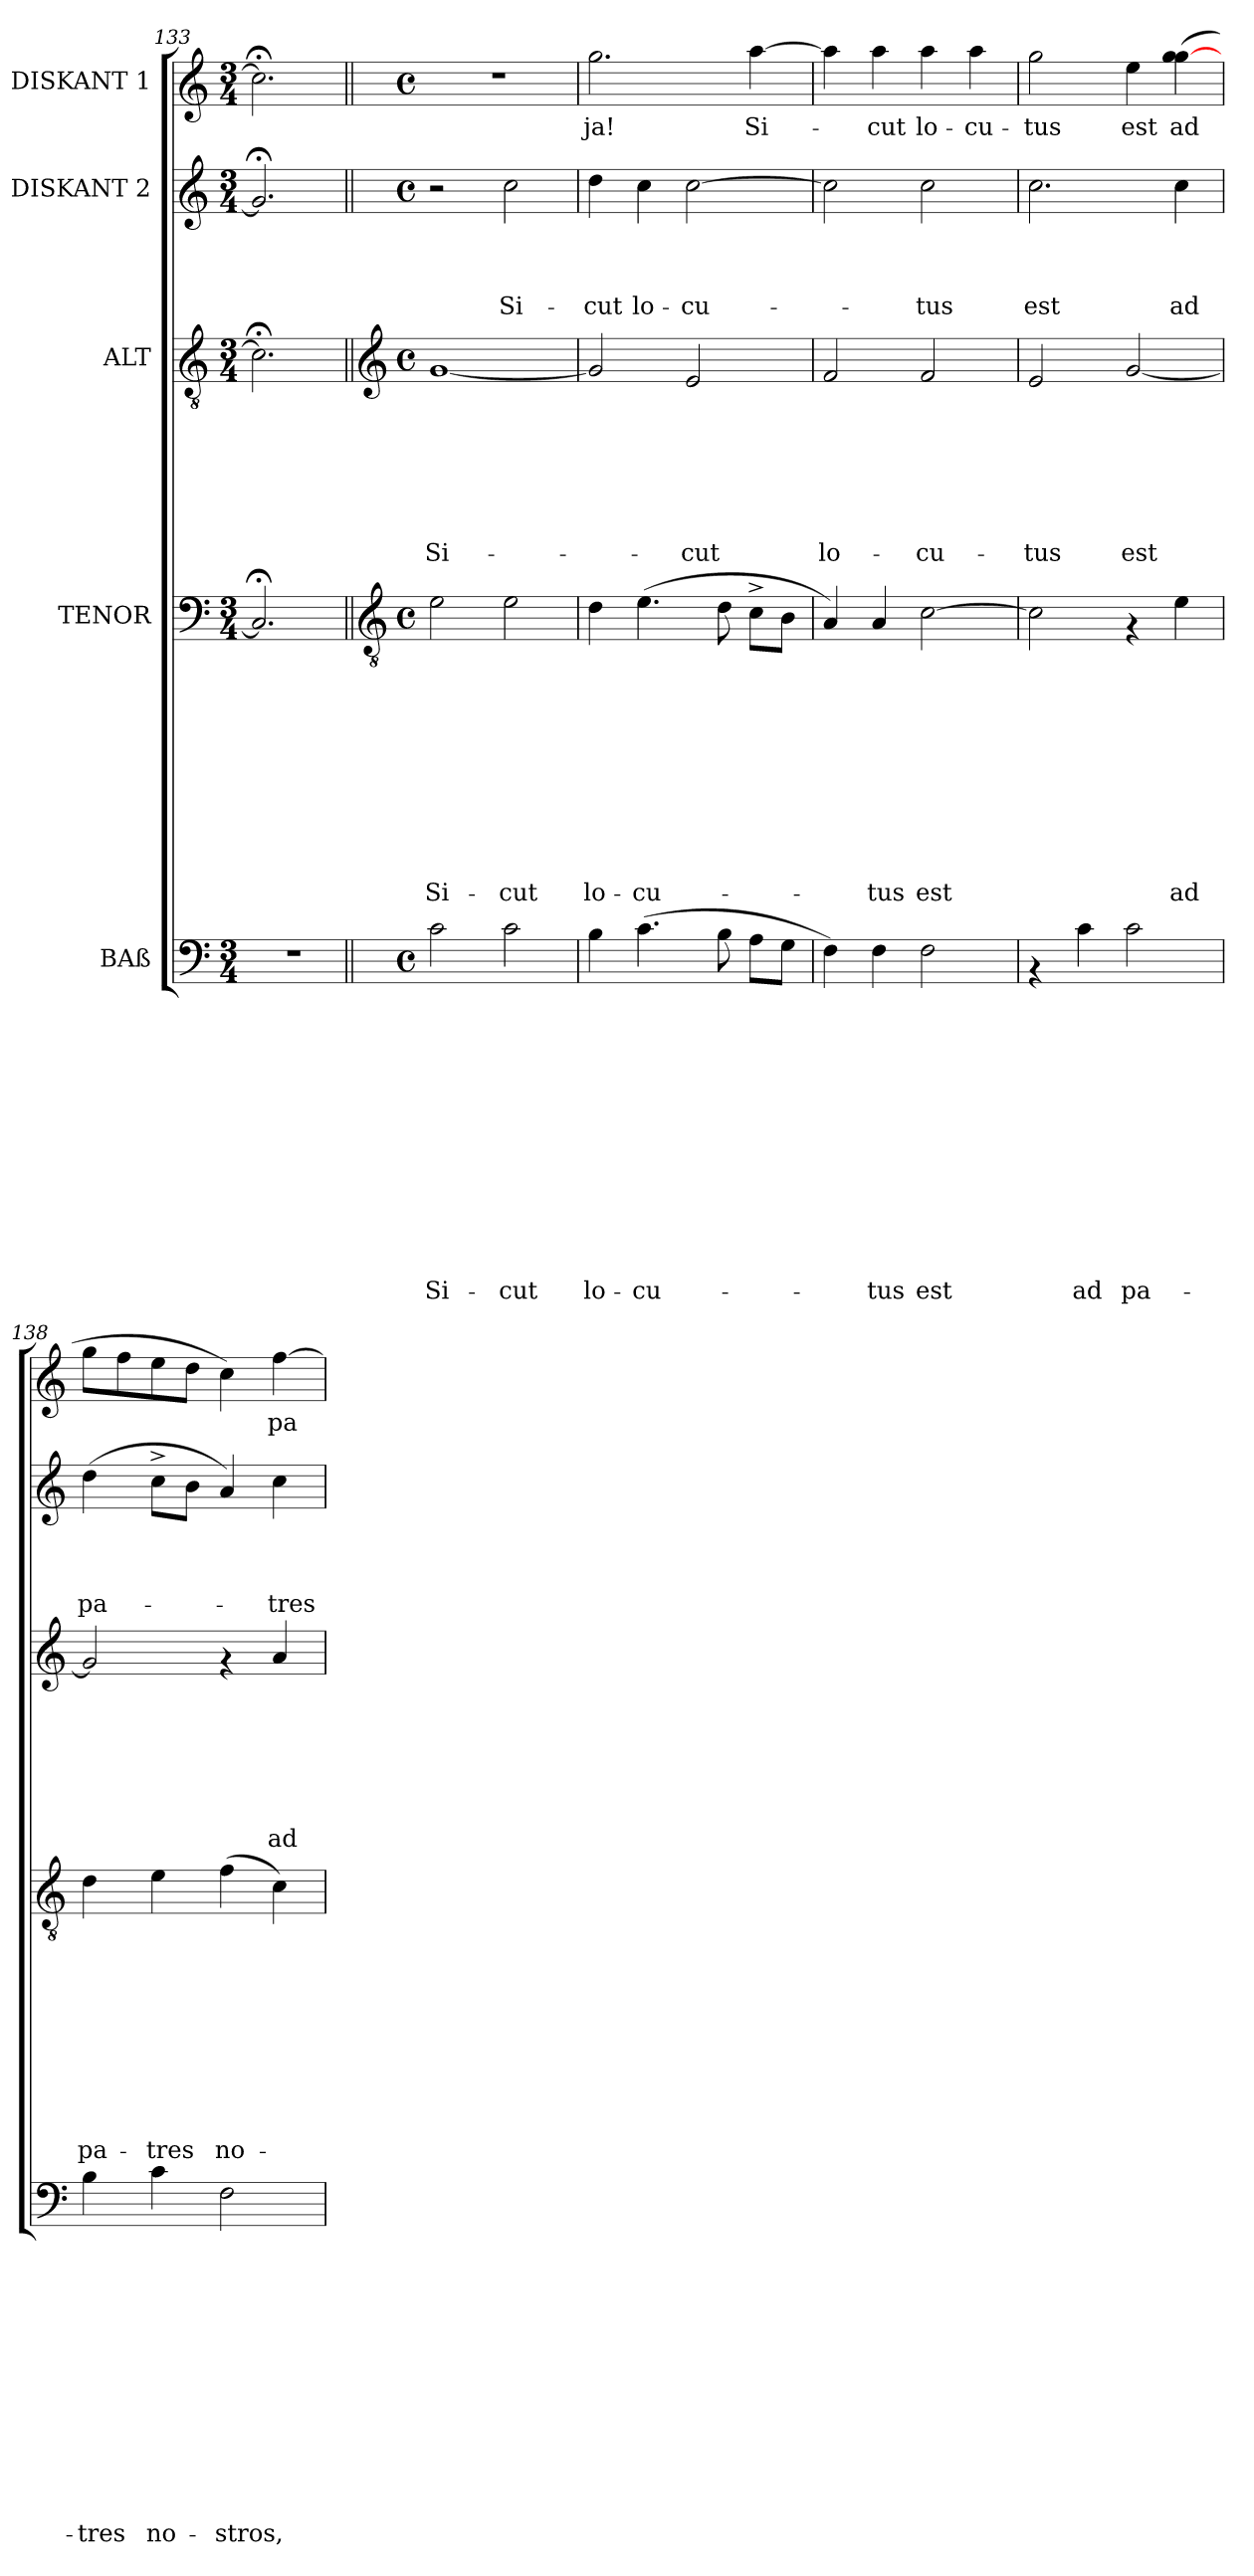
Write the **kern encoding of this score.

**kern	**text	**text	**text	**text	**text	**text	**text	**text	**text	**text	**text	**text	**text	**kern	**text	**text	**text	**text	**text	**text	**text	**text	**text	**text	**kern	**text	**text	**text	**text	**text	**text	**text	**kern	**text	**text	**text	**text	**kern	**text
*part5	*part5	*part5	*part5	*part5	*part5	*part5	*part5	*part5	*part5	*part5	*part5	*part5	*part5	*part4	*part4	*part4	*part4	*part4	*part4	*part4	*part4	*part4	*part4	*part4	*part3	*part3	*part3	*part3	*part3	*part3	*part3	*part3	*part2	*part2	*part2	*part2	*part2	*part1	*part1
*staff5	*staff5	*staff5	*staff5	*staff5	*staff5	*staff5	*staff5	*staff5	*staff5	*staff5	*staff5	*staff5	*staff5	*staff4	*staff4	*staff4	*staff4	*staff4	*staff4	*staff4	*staff4	*staff4	*staff4	*staff4	*staff3	*staff3	*staff3	*staff3	*staff3	*staff3	*staff3	*staff3	*staff2	*staff2	*staff2	*staff2	*staff2	*staff1	*staff1
*I"BAß	*	*	*	*	*	*	*	*	*	*	*	*	*	*I"TENOR	*	*	*	*	*	*	*	*	*	*	*I"ALT	*	*	*	*	*	*	*	*I"DISKANT 2	*	*	*	*	*I"DISKANT 1	*
*clefF4	*	*	*	*	*	*	*	*	*	*	*	*	*	*clefF4	*	*	*	*	*	*	*	*	*	*	*clefGv2	*	*	*	*	*	*	*	*clefG2	*	*	*	*	*clefG2	*
*k[]	*	*	*	*	*	*	*	*	*	*	*	*	*	*k[]	*	*	*	*	*	*	*	*	*	*	*k[]	*	*	*	*	*	*	*	*k[]	*	*	*	*	*k[]	*
*C:	*	*	*	*	*	*	*	*	*	*	*	*	*	*C:	*	*	*	*	*	*	*	*	*	*	*C:	*	*	*	*	*	*	*	*C:	*	*	*	*	*C:	*
*M3/4	*	*	*	*	*	*	*	*	*	*	*	*	*	*M3/4	*	*	*	*	*	*	*	*	*	*	*M3/4	*	*	*	*	*	*	*	*M3/4	*	*	*	*	*M3/4	*
=133	=133	=133	=133	=133	=133	=133	=133	=133	=133	=133	=133	=133	=133	=133	=133	=133	=133	=133	=133	=133	=133	=133	=133	=133	=133	=133	=133	=133	=133	=133	=133	=133	=133	=133	=133	=133	=133	=133	=133
2.r	.	.	.	.	.	.	.	.	.	.	.	.	.	2.C;/]	.	.	.	.	.	.	.	.	.	.	2.c;<\]	.	.	.	.	.	.	.	2.g;/]	.	.	.	.	2.cc;<\]	.
!!LO:PB:g=z
=134||	=134||	=134||	=134||	=134||	=134||	=134||	=134||	=134||	=134||	=134||	=134||	=134||	=134||	=134||	=134||	=134||	=134||	=134||	=134||	=134||	=134||	=134||	=134||	=134||	=134||	=134||	=134||	=134||	=134||	=134||	=134||	=134||	=134||	=134||	=134||	=134||	=134||	=134||	=134||
*	*	*	*	*	*	*	*	*	*	*	*	*	*	*clefGv2	*	*	*	*	*	*	*	*	*	*	*clefG2	*	*	*	*	*	*	*	*	*	*	*	*	*	*
*M4/4	*	*	*	*	*	*	*	*	*	*	*	*	*	*M4/4	*	*	*	*	*	*	*	*	*	*	*M4/4	*	*	*	*	*	*	*	*M4/4	*	*	*	*	*M4/4	*
*met(c)	*	*	*	*	*	*	*	*	*	*	*	*	*	*met(c)	*	*	*	*	*	*	*	*	*	*	*met(c)	*	*	*	*	*	*	*	*met(c)	*	*	*	*	*met(c)	*
!	!	!	!	!	!	!	!	!	!	!	!	!	!LO:LY:b	!	!	!	!	!	!	!	!	!	!	!LO:LY:b	!	!	!	!	!	!	!	!LO:LY:b	!	!	!	!	!	!	!
2c\	.	.	.	.	.	.	.	.	.	.	.	.	Si-	2e\	.	.	.	.	.	.	.	.	.	Si-	[<1g	.	.	.	.	.	.	Si-	2r	.	.	.	.	1r	.
!	!	!	!	!	!	!	!	!	!	!	!	!	!LO:LY:b	!	!	!	!	!	!	!	!	!	!	!LO:LY:b	!	!	!	!	!	!	!	!	!	!	!	!	!LO:LY:b	!	!
2c\	.	.	.	.	.	.	.	.	.	.	.	.	-cut	2e\	.	.	.	.	.	.	.	.	.	-cut	.	.	.	.	.	.	.	.	2cc\	.	.	.	Si-	.	.
=135	=135	=135	=135	=135	=135	=135	=135	=135	=135	=135	=135	=135	=135	=135	=135	=135	=135	=135	=135	=135	=135	=135	=135	=135	=135	=135	=135	=135	=135	=135	=135	=135	=135	=135	=135	=135	=135	=135	=135
!	!	!	!	!	!	!	!	!	!	!	!	!	!LO:LY:b	!	!	!	!	!	!	!	!	!	!	!LO:LY:b	!	!	!	!	!	!	!	!	!	!	!	!	!LO:LY:b	!	!LO:LY:b
4B\	.	.	.	.	.	.	.	.	.	.	.	.	lo-	4d\	.	.	.	.	.	.	.	.	.	lo-	2g/]	.	.	.	.	.	.	.	4dd\	.	.	.	-cut	2.gg\	-ja!
!	!	!	!	!	!	!	!	!	!	!	!	!	!LO:LY:b	!	!	!	!	!	!	!	!	!	!	!LO:LY:b	!	!	!	!	!	!	!	!	!	!	!	!	!LO:LY:b	!	!
(>4.c\	.	.	.	.	.	.	.	.	.	.	.	.	-cu-	(>4.e\	.	.	.	.	.	.	.	.	.	-cu-	.	.	.	.	.	.	.	.	4cc\	.	.	.	lo-	.	.
!	!	!	!	!	!	!	!	!	!	!	!	!	!	!	!	!	!	!	!	!	!	!	!	!	!	!	!	!	!	!	!	!LO:LY:b	!	!	!	!	!LO:LY:b	!	!
.	.	.	.	.	.	.	.	.	.	.	.	.	.	.	.	.	.	.	.	.	.	.	.	.	2e/	.	.	.	.	.	.	-cut	[>2cc\	.	.	.	-cu-	.	.
8B\	.	.	.	.	.	.	.	.	.	.	.	.	.	8d\	.	.	.	.	.	.	.	.	.	.	.	.	.	.	.	.	.	.	.	.	.	.	.	.	.
!	!	!	!	!	!	!	!	!	!	!	!	!	!	!	!	!	!	!	!	!	!	!	!	!	!	!	!	!	!	!	!	!	!	!	!	!	!	!	!LO:LY:b
8A\L	.	.	.	.	.	.	.	.	.	.	.	.	.	8c^>\L	.	.	.	.	.	.	.	.	.	.	.	.	.	.	.	.	.	.	.	.	.	.	.	[>4aa\	Si-
8G\J	.	.	.	.	.	.	.	.	.	.	.	.	.	8B\J	.	.	.	.	.	.	.	.	.	.	.	.	.	.	.	.	.	.	.	.	.	.	.	.	.
=136	=136	=136	=136	=136	=136	=136	=136	=136	=136	=136	=136	=136	=136	=136	=136	=136	=136	=136	=136	=136	=136	=136	=136	=136	=136	=136	=136	=136	=136	=136	=136	=136	=136	=136	=136	=136	=136	=136	=136
!	!	!	!	!	!	!	!	!	!	!	!	!	!	!	!	!	!	!	!	!	!	!	!	!	!	!	!	!	!	!	!	!LO:LY:b	!	!	!	!	!	!	!
4F\)	.	.	.	.	.	.	.	.	.	.	.	.	.	4A/)	.	.	.	.	.	.	.	.	.	.	2f/	.	.	.	.	.	.	lo-	2cc\]	.	.	.	.	4aa\]	.
!	!	!	!	!	!	!	!	!	!	!	!	!	!LO:LY:b	!	!	!	!	!	!	!	!	!	!	!LO:LY:b	!	!	!	!	!	!	!	!	!	!	!	!	!	!	!LO:LY:b
4F\	.	.	.	.	.	.	.	.	.	.	.	.	-tus	4A/	.	.	.	.	.	.	.	.	.	-tus	.	.	.	.	.	.	.	.	.	.	.	.	.	4aa\	-cut
!	!	!	!	!	!	!	!	!	!	!	!	!	!LO:LY:b	!	!	!	!	!	!	!	!	!	!	!LO:LY:b	!	!	!	!	!	!	!	!LO:LY:b	!	!	!	!	!LO:LY:b	!	!LO:LY:b
2F\	.	.	.	.	.	.	.	.	.	.	.	.	est	[>2c\	.	.	.	.	.	.	.	.	.	est	2f/	.	.	.	.	.	.	-cu-	2cc\	.	.	.	-tus	4aa\	lo-
!	!	!	!	!	!	!	!	!	!	!	!	!	!	!	!	!	!	!	!	!	!	!	!	!	!	!	!	!	!	!	!	!	!	!	!	!	!	!	!LO:LY:b
.	.	.	.	.	.	.	.	.	.	.	.	.	.	.	.	.	.	.	.	.	.	.	.	.	.	.	.	.	.	.	.	.	.	.	.	.	.	4aa\	-cu-
=137	=137	=137	=137	=137	=137	=137	=137	=137	=137	=137	=137	=137	=137	=137	=137	=137	=137	=137	=137	=137	=137	=137	=137	=137	=137	=137	=137	=137	=137	=137	=137	=137	=137	=137	=137	=137	=137	=137	=137
!	!	!	!	!	!	!	!	!	!	!	!	!	!	!	!	!	!	!	!	!	!	!	!	!	!	!	!	!	!	!	!	!LO:LY:b	!	!	!	!	!LO:LY:b	!	!LO:LY:b
4rAA	.	.	.	.	.	.	.	.	.	.	.	.	.	2c\]	.	.	.	.	.	.	.	.	.	.	2e/	.	.	.	.	.	.	-tus	2.cc\	.	.	.	est	2gg\	-tus
!	!	!	!	!	!	!	!	!	!	!	!	!	!LO:LY:b	!	!	!	!	!	!	!	!	!	!	!	!	!	!	!	!	!	!	!	!	!	!	!	!	!	!
4c\	.	.	.	.	.	.	.	.	.	.	.	.	ad	.	.	.	.	.	.	.	.	.	.	.	.	.	.	.	.	.	.	.	.	.	.	.	.	.	.
!	!	!	!	!	!	!	!	!	!	!	!	!	!LO:LY:b	!	!	!	!	!	!	!	!	!	!	!	!	!	!	!	!	!	!	!LO:LY:b	!	!	!	!	!	!	!LO:LY:b
2c\	.	.	.	.	.	.	.	.	.	.	.	.	pa-	4rF	.	.	.	.	.	.	.	.	.	.	[<2g/	.	.	.	.	.	.	est	.	.	.	.	.	4ee\	est
!	!	!	!	!	!	!	!	!	!	!	!	!	!	!	!	!	!	!	!	!	!	!	!	!LO:LY:b	!	!	!	!	!	!	!	!	!	!	!	!	!LO:LY:b	!	!LO:LY:b
.	.	.	.	.	.	.	.	.	.	.	.	.	.	4e\	.	.	.	.	.	.	.	.	.	ad	.	.	.	.	.	.	.	.	4cc\	.	.	.	ad	(>4gg\ [>4gg\	ad
=138	=138	=138	=138	=138	=138	=138	=138	=138	=138	=138	=138	=138	=138	=138	=138	=138	=138	=138	=138	=138	=138	=138	=138	=138	=138	=138	=138	=138	=138	=138	=138	=138	=138	=138	=138	=138	=138	=138	=138
!	!	!	!	!	!	!	!	!	!	!	!	!	!LO:LY:b	!	!	!	!	!	!	!	!	!	!	!LO:LY:b	!	!	!	!	!	!	!	!	!	!	!	!	!LO:LY:b	!	!
4B\	.	.	.	.	.	.	.	.	.	.	.	.	-tres	4d\	.	.	.	.	.	.	.	.	.	pa-	2g/]	.	.	.	.	.	.	.	(>4dd\	.	.	.	pa-	8gg\L	.
.	.	.	.	.	.	.	.	.	.	.	.	.	.	.	.	.	.	.	.	.	.	.	.	.	.	.	.	.	.	.	.	.	.	.	.	.	.	8ff\	.
!	!	!	!	!	!	!	!	!	!	!	!	!	!LO:LY:b	!	!	!	!	!	!	!	!	!	!	!LO:LY:b	!	!	!	!	!	!	!	!	!	!	!	!	!	!	!
4c\	.	.	.	.	.	.	.	.	.	.	.	.	no-	4e\	.	.	.	.	.	.	.	.	.	-tres	.	.	.	.	.	.	.	.	8cc^>\L	.	.	.	.	8ee\	.
.	.	.	.	.	.	.	.	.	.	.	.	.	.	.	.	.	.	.	.	.	.	.	.	.	.	.	.	.	.	.	.	.	8b\J	.	.	.	.	8dd\J	.
!	!	!	!	!	!	!	!	!	!	!	!	!	!LO:LY:b	!	!	!	!	!	!	!	!	!	!	!LO:LY:b	!	!	!	!	!	!	!	!	!	!	!	!	!	!	!
2F\	.	.	.	.	.	.	.	.	.	.	.	.	-stros,	(>4f\	.	.	.	.	.	.	.	.	.	no-	4rf	.	.	.	.	.	.	.	4a/)	.	.	.	.	4cc\)	.
!	!	!	!	!	!	!	!	!	!	!	!	!	!	!	!	!	!	!	!	!	!	!	!	!	!	!	!	!	!	!	!	!LO:LY:b	!	!	!	!	!LO:LY:b	!	!LO:LY:b
.	.	.	.	.	.	.	.	.	.	.	.	.	.	4c\)	.	.	.	.	.	.	.	.	.	.	4a/	.	.	.	.	.	.	ad	4cc\	.	.	.	-tres	[>4ff\	pa-
=	=	=	=	=	=	=	=	=	=	=	=	=	=	=	=	=	=	=	=	=	=	=	=	=	=	=	=	=	=	=	=	=	=	=	=	=	=	=	=
*-	*-	*-	*-	*-	*-	*-	*-	*-	*-	*-	*-	*-	*-	*-	*-	*-	*-	*-	*-	*-	*-	*-	*-	*-	*-	*-	*-	*-	*-	*-	*-	*-	*-	*-	*-	*-	*-	*-	*-
